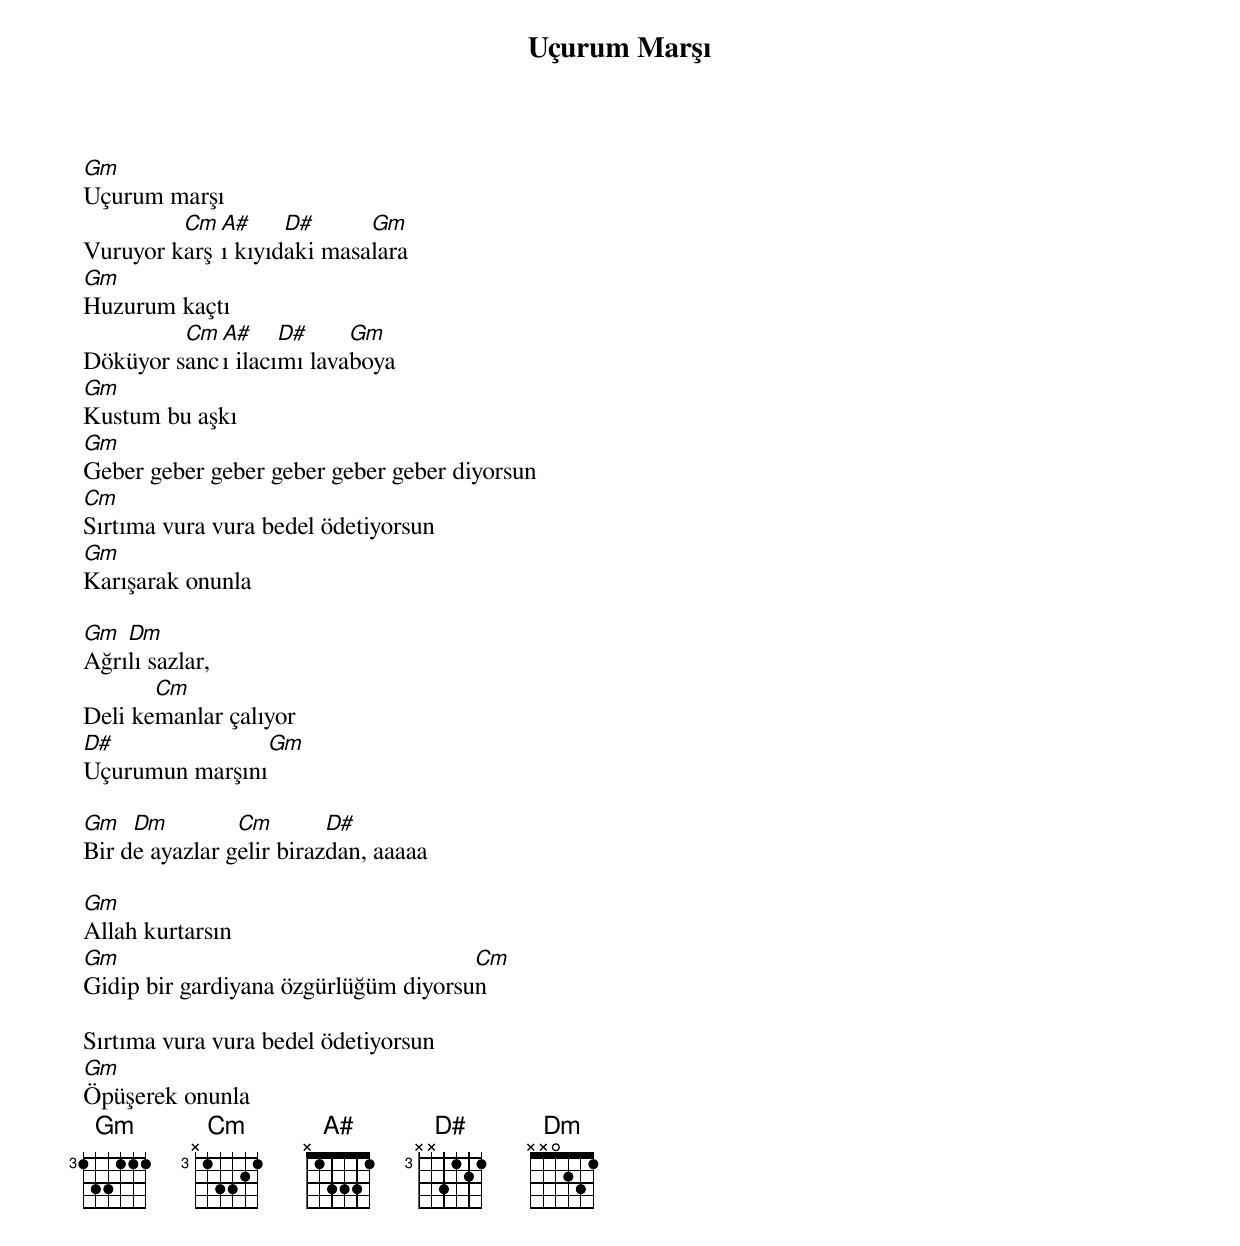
{title: Uçurum Marşı}
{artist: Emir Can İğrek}

Gm
Uçurum marşı
         Cm A#     D#      Gm
Vuruyor karşı kıyıdaki masalara
Gm
Huzurum kaçtı
         Cm A#     D#     Gm
Döküyor sancı ilacımı lavaboya
Gm
Kustum bu aşkı
Gm
Geber geber geber geber geber geber diyorsun
Cm
Sırtıma vura vura bedel ödetiyorsun
Gm
Karışarak onunla

Gm  Dm
Ağrılı sazlar,
       Cm
Deli kemanlar çalıyor
D#               Gm
Uçurumun marşını

Gm   Dm         Cm        D#
Bir de ayazlar gelir birazdan, aaaaa

Gm
Allah kurtarsın
Gm                                    Cm
Gidip bir gardiyana özgürlüğüm diyorsun

Sırtıma vura vura bedel ödetiyorsun
Gm
Öpüşerek onunla
